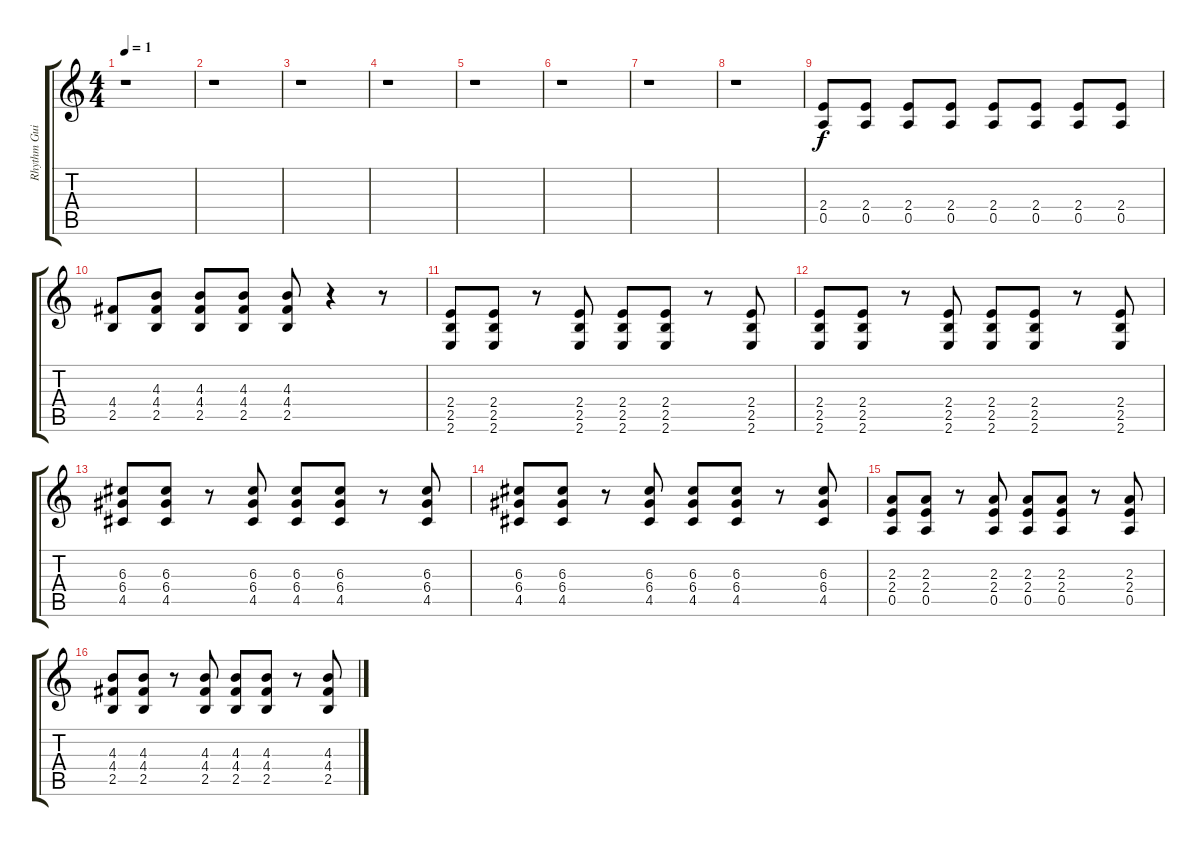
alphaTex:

\track ("Rhythm Guitar 2" "Rhythm Gui") {instrument distortionguitar}
\staff {score tabs}
\tuning (E4 B3 G3 D3 A2 D2) {hide}
\ts (4 4)
\tempo 1
\clef g2
\ks c
r.1{dy f} |
r.1 |
r.1 |
r.1 |
r.1 |
r.1 |
r.1 |
r.1 |
(2.4 0.5).8 (2.4 0.5).8 (2.4 0.5).8 (2.4 0.5).8 (2.4 0.5).8 (2.4 0.5).8 (2.4 0.5).8 (2.4 0.5).8 |
(4.4 2.5).8 (4.3 4.4 2.5).8 (4.3 4.4 2.5).8 (4.3 4.4 2.5).8 (4.3 4.4 2.5).8 r.4 r.8 |
(2.4 2.5 2.6).8 (2.4 2.5 2.6).8 r.8 (2.4 2.5 2.6).8 (2.4 2.5 2.6).8 (2.4 2.5 2.6).8 r.8 (2.4 2.5 2.6).8 |
(2.4 2.5 2.6).8 (2.4 2.5 2.6).8 r.8 (2.4 2.5 2.6).8 (2.4 2.5 2.6).8 (2.4 2.5 2.6).8 r.8 (2.4 2.5 2.6).8 |
(6.3 6.4 4.5).8 (6.3 6.4 4.5).8 r.8 (6.3 6.4 4.5).8 (6.3 6.4 4.5).8 (6.3 6.4 4.5).8 r.8 (6.3 6.4 4.5).8 |
(6.3 6.4 4.5).8 (6.3 6.4 4.5).8 r.8 (6.3 6.4 4.5).8 (6.3 6.4 4.5).8 (6.3 6.4 4.5).8 r.8 (6.3 6.4 4.5).8 |
(2.3 2.4 0.5).8 (2.3 2.4 0.5).8 r.8 (2.3 2.4 0.5).8 (2.3 2.4 0.5).8 (2.3 2.4 0.5).8 r.8 (2.3 2.4 0.5).8 |
(4.3 4.4 2.5).8 (4.3 4.4 2.5).8 r.8 (4.3 4.4 2.5).8 (4.3 4.4 2.5).8 (4.3 4.4 2.5).8 r.8 (4.3 4.4 2.5).8
